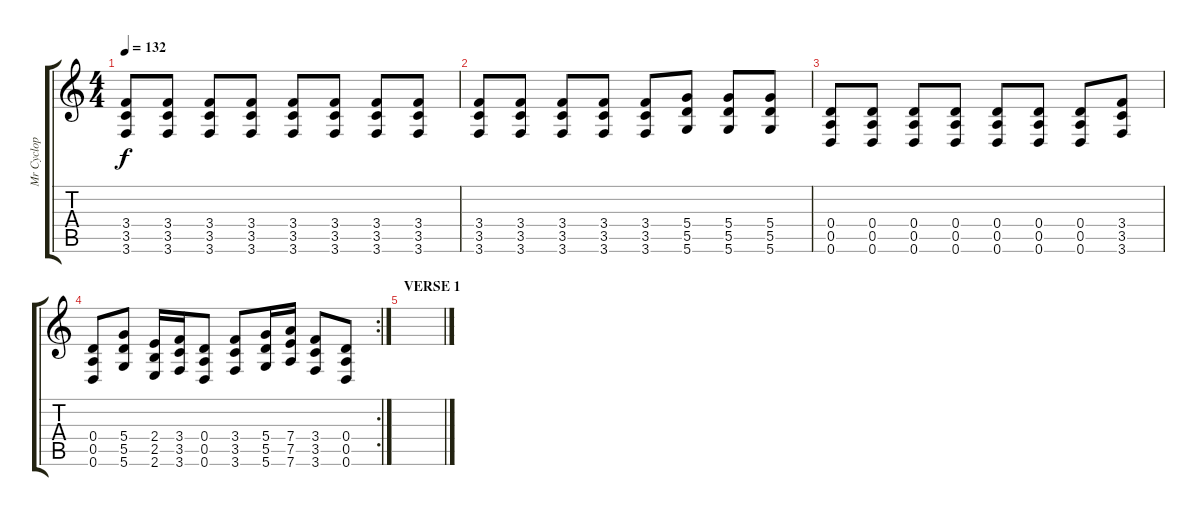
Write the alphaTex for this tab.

\track ("Mr Cyclop" "Mr Cyclop") {instrument distortionguitar}
\staff {score tabs}
\tuning (E4 B3 G3 D3 A2 D2) {hide}
\ts (4 4)
\tempo 132
\clef g2
\ks c
(3.4 3.5 3.6).8{dy f} (3.4 3.5 3.6).8 (3.4 3.5 3.6).8 (3.4 3.5 3.6).8 (3.4 3.5 3.6).8 (3.4 3.5 3.6).8 (3.4 3.5 3.6).8 (3.4 3.5 3.6).8 |
(3.4 3.5 3.6).8 (3.4 3.5 3.6).8 (3.4 3.5 3.6).8 (3.4 3.5 3.6).8 (3.4 3.5 3.6).8 (5.4 5.5 5.6).8 (5.4 5.5 5.6).8 (5.4 5.5 5.6).8 |
(0.4 0.5 0.6).8 (0.4 0.5 0.6).8 (0.4 0.5 0.6).8 (0.4 0.5 0.6).8 (0.4 0.5 0.6).8 (0.4 0.5 0.6).8 (0.4 0.5 0.6).8 (3.4 3.5 3.6).8 |
\rc 2
(0.4 0.5 0.6).8 (5.4 5.5 5.6).8 (2.4 2.5 2.6).16 (3.4 3.5 3.6).16 (0.4 0.5 0.6).8 (3.4 3.5 3.6).8 (5.4 5.5 5.6).16 (7.4 7.5 7.6).16 (3.4 3.5 3.6).8 (0.4 0.5 0.6).8 |
\section ("" "VERSE 1")
